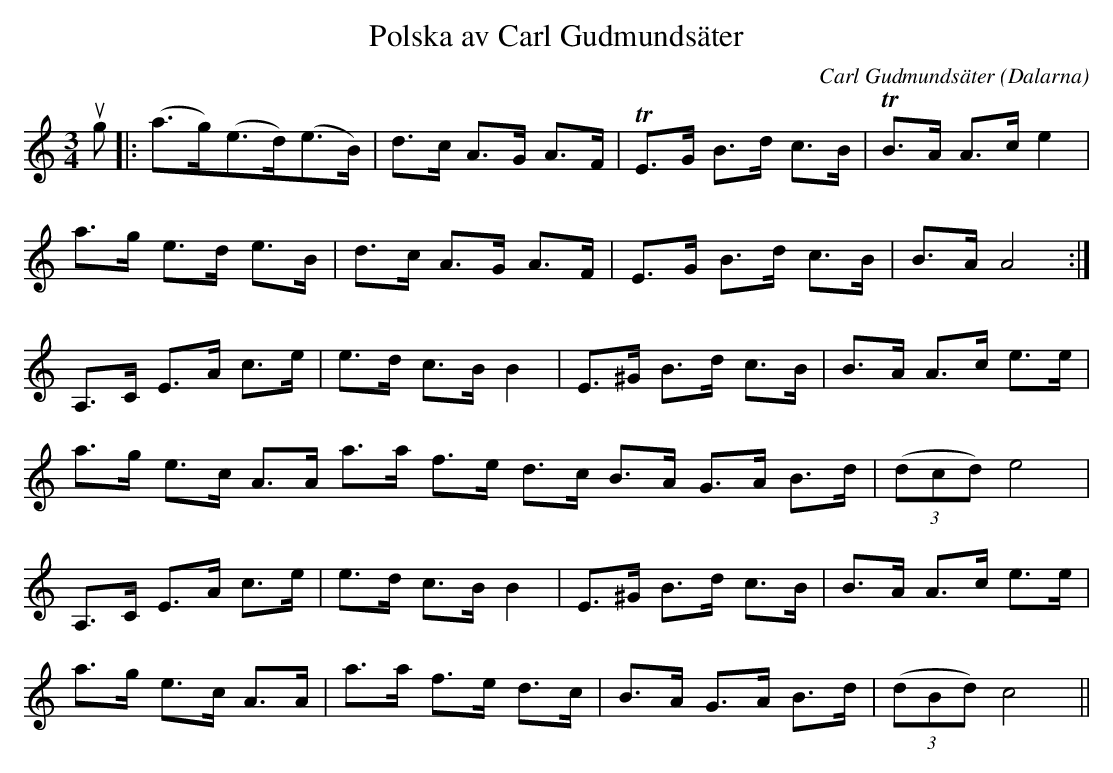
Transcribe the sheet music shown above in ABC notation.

X:1
T:Polska av Carl Gudmundsäter
C:Carl Gudmundsäter
O:Dalarna
M:3/4
L:1/8
K:Am
ug|:(a>g)(e>d)(e>B)|d>c A>G A>F|TE>G B>d c>B|TB>A A>c e2|
a>g e>d e>B|d>c A>G A>F|E>G B>d c>B|B>A A4:|
A,>C E>A c>e|e>d c>B B2|E>^G B>d c>B|B>A A>c e>e|
a>g e>c A>A a>a f>e d>c B>A G>A B>d|(3 (dcd) e4|
A,>C E>A c>e|e>d c>B B2|E>^G B>d c>B|B>A A>c e>e|
a>g e>c A>A|a>a f>e d>c|B>A G>A B>d|(3 (dBd) c4||
